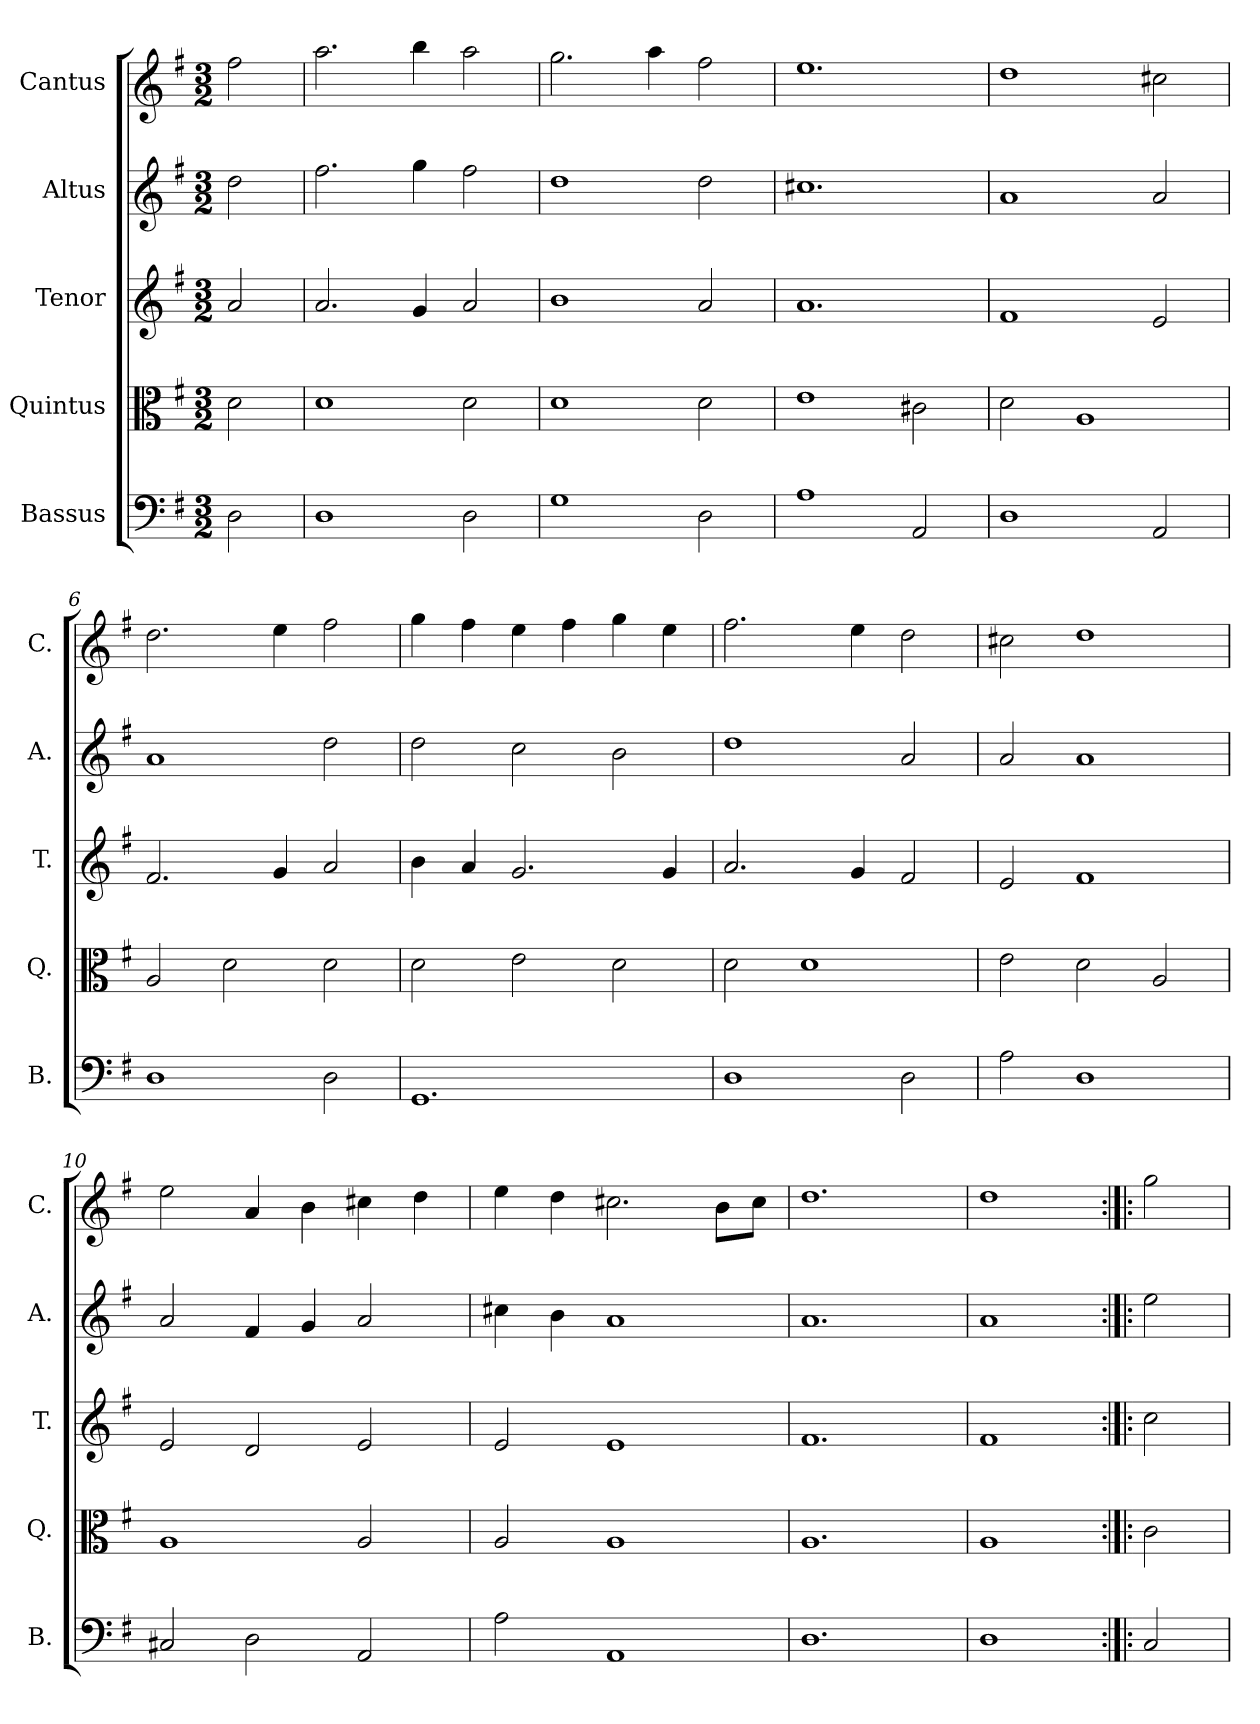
**kern	**kern	**kern	**kern	**kern
*part5	*part4	*part3	*part2	*part1
*staff5	*staff4	*staff3	*staff2	*staff1
*I"Bassus	*I"Quintus	*I"Tenor	*I"Altus	*I"Cantus
*I'B.	*I'Q.	*I'T.	*I'A.	*I'C.
*clefF4	*clefC3	*clefG2	*clefG2	*clefG2
*k[f#]	*k[f#]	*k[f#]	*k[f#]	*k[f#]
*G:	*G:	*G:	*G:	*G:
*M3/2	*M3/2	*M3/2	*M3/2	*M3/2
=1	=1	=1	=1	=1
2D\	2d\	2a/	2dd\	2ff#\
=2	=2	=2	=2	=2
1D\	1d\	2.a/	2.ff#\	2.aa\
.	.	4g/	4gg\	4bb\
2D\	2d\	2a/	2ff#\	2aa\
=3	=3	=3	=3	=3
1G\	1d\	1b\	1dd\	2.gg\
.	.	.	.	4aa\
2D\	2d\	2a/	2dd\	2ff#\
=4	=4	=4	=4	=4
1A\	1e\	1.a/	1.cc#X\	1.ee\
2AA/	2c#X\	.	.	.
=5	=5	=5	=5	=5
1D\	2d\	1f#/	1a/	1dd\
.	1A/	.	.	.
2AA/	.	2e/	2a/	2cc#X\
=6	=6	=6	=6	=6
1D\	2A/	2.f#/	1a/	2.dd\
.	2d\	.	.	.
.	.	4g/	.	4ee\
2D\	2d\	2a/	2dd\	2ff#\
=7	=7	=7	=7	=7
1.GG/	2d\	4b\	2dd\	4gg\
.	.	4a/	.	4ff#\
.	2e\	2.g/	2cc\	4ee\
.	.	.	.	4ff#\
.	2d\	.	2b\	4gg\
.	.	4g/	.	4ee\
=8	=8	=8	=8	=8
1D\	2d\	2.a/	1dd\	2.ff#\
.	1d\	.	.	.
.	.	4g/	.	4ee\
2D\	.	2f#/	2a/	2dd\
=9	=9	=9	=9	=9
2A\	2e\	2e/	2a/	2cc#X\
1D\	2d\	1f#/	1a/	1dd\
.	2A/	.	.	.
=10	=10	=10	=10	=10
2C#X/	1A/	2e/	2a/	2ee\
2D\	.	2d/	4f#/	4a/
.	.	.	4g/	4b\
2AA/	2A/	2e/	2a/	4cc#X\
.	.	.	.	4dd\
=11	=11	=11	=11	=11
2A\	2A/	2e/	4cc#X\	4ee\
.	.	.	4b\	4dd\
1AA/	1A/	1e/	1a/	2.cc#X\
.	.	.	.	8b\L
.	.	.	.	8cc#\J
=12	=12	=12	=12	=12
1.D\	1.A/	1.f#/	1.a/	1.dd\
=13	=13	=13	=13	=13
1D\	1A/	1f#/	1a/	1dd\
!!LO:LB:g=z
=14:|!|:	=14:|!|:	=14:|!|:	=14:|!|:	=14:|!|:
2C/	2c\	2cc\	2ee\	2gg\
=	=	=	=	=
*-	*-	*-	*-	*-
